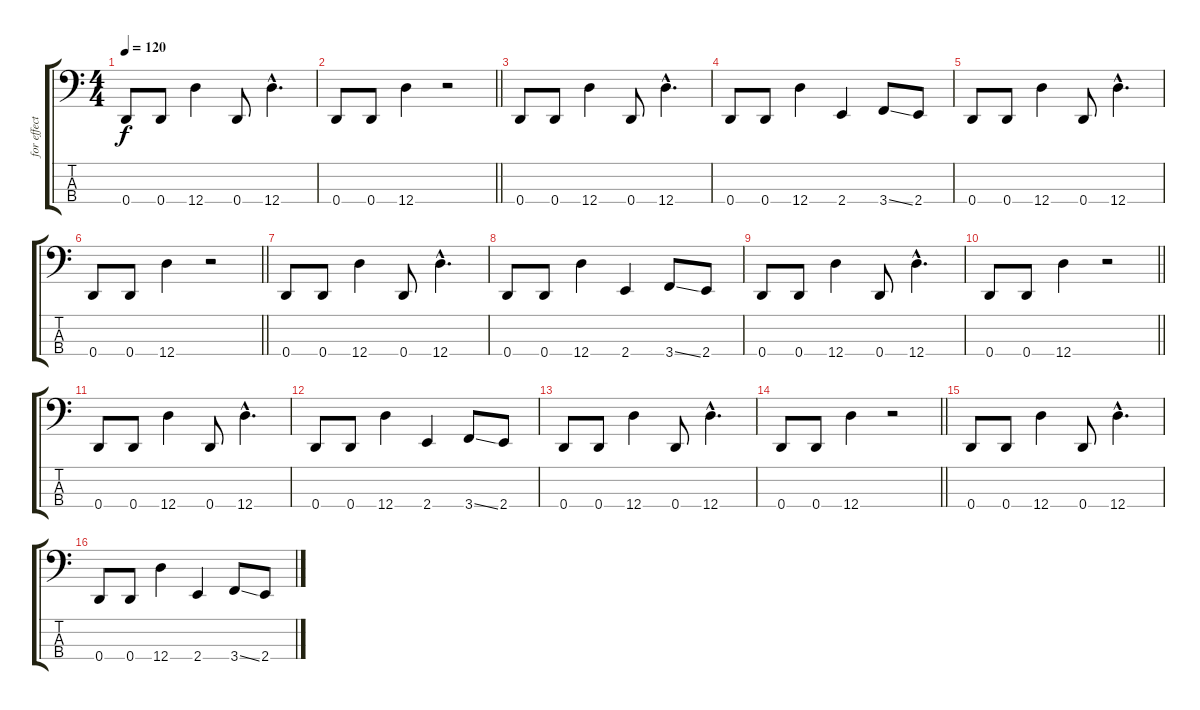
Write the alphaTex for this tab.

\track ("for effect" "for effect") {instrument electricbassfinger}
\staff {score tabs}
\tuning (G2 D2 A1 D1) {hide}
\ts (4 4)
\tempo 120
\clef f4
\ks c
0.4.8{dy f} 0.4.8 12.4.4 0.4.8 12.4{hac}.4{d} |
\barLineRight lightlight
0.4.8 0.4.8 12.4.4 r.2 |
0.4.8 0.4.8 12.4.4 0.4.8 12.4{hac}.4{d} |
0.4.8 0.4.8 12.4.4 2.4.4 3.4{ss}.8 2.4.8 |
0.4.8 0.4.8 12.4.4 0.4.8 12.4{hac}.4{d} |
\barLineRight lightlight
0.4.8 0.4.8 12.4.4 r.2 |
0.4.8 0.4.8 12.4.4 0.4.8 12.4{hac}.4{d} |
0.4.8 0.4.8 12.4.4 2.4.4 3.4{ss}.8 2.4.8 |
0.4.8 0.4.8 12.4.4 0.4.8 12.4{hac}.4{d} |
\barLineRight lightlight
0.4.8 0.4.8 12.4.4 r.2 |
0.4.8 0.4.8 12.4.4 0.4.8 12.4{hac}.4{d} |
0.4.8 0.4.8 12.4.4 2.4.4 3.4{ss}.8 2.4.8 |
0.4.8 0.4.8 12.4.4 0.4.8 12.4{hac}.4{d} |
\barLineRight lightlight
0.4.8 0.4.8 12.4.4 r.2 |
0.4.8 0.4.8 12.4.4 0.4.8 12.4{hac}.4{d} |
0.4.8 0.4.8 12.4.4 2.4.4 3.4{ss}.8 2.4.8
